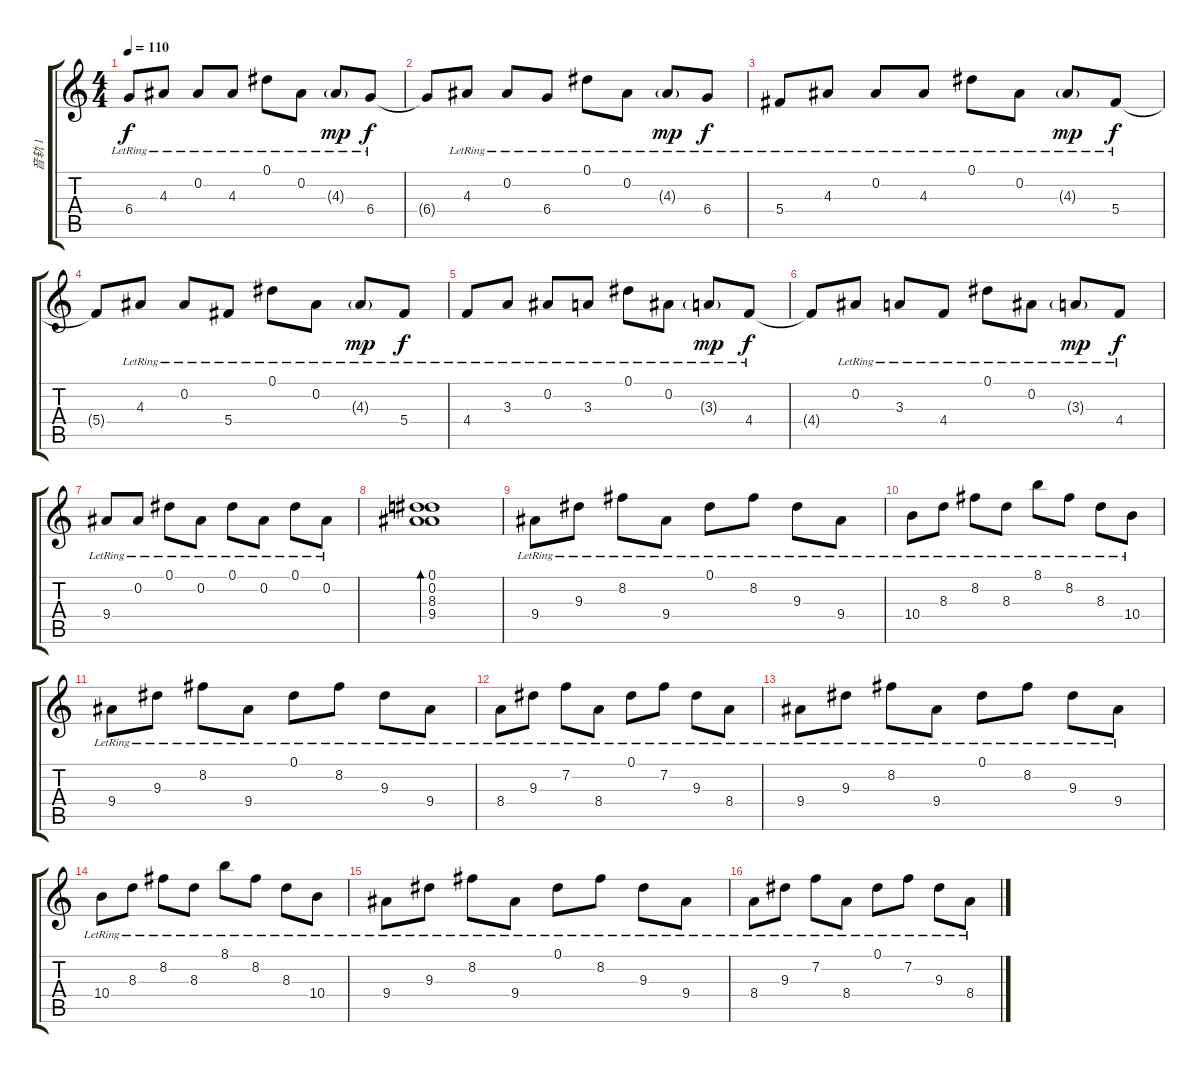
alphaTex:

\track ("音轨 1" "音轨 1") {instrument acousticguitarsteel}
\staff {score tabs}
\tuning (Eb4 Bb3 Gb3 Db3 Ab2 Eb2) {hide}
\ts (4 4)
\tempo 110
\clef g2
\ks c
6.4{lr}.8{dy f} 4.3{lr}.8 0.2{lr}.8 4.3{lr}.8 0.1{lr}.8 0.2{lr}.8 4.3{g lr}.8{dy mp} 6.4{lr}.8{dy f} |
6.4{t}.8 4.3{lr}.8 0.2{lr}.8 6.4{lr}.8 0.1{lr}.8 0.2{lr}.8 4.3{g lr}.8{dy mp} 6.4{lr}.8{dy f} |
5.4{lr}.8 4.3{lr}.8 0.2{lr}.8 4.3{lr}.8 0.1{lr}.8 0.2{lr}.8 4.3{g lr}.8{dy mp} 5.4{lr}.8{dy f} |
5.4{t}.8 4.3{lr}.8 0.2{lr}.8 5.4{lr}.8 0.1{lr}.8 0.2{lr}.8 4.3{g lr}.8{dy mp} 5.4{lr}.8{dy f} |
4.4{lr}.8 3.3{lr}.8 0.2{lr}.8 3.3{lr}.8 0.1{lr}.8 0.2{lr}.8 3.3{g lr}.8{dy mp} 4.4{lr}.8{dy f} |
4.4{t}.8 0.2{lr}.8 3.3{lr}.8 4.4{lr}.8 0.1{lr}.8 0.2{lr}.8 3.3{g lr}.8{dy mp} 4.4{lr}.8{dy f} |
9.4{lr}.8 0.2{lr}.8 0.1{lr}.8 0.2{lr}.8 0.1{lr}.8 0.2{lr}.8 0.1{lr}.8 0.2{lr}.8 |
(0.1 0.2 8.3 9.4).1{bd 240} |
9.4{lr}.8 9.3{lr}.8 8.2{lr}.8 9.4{lr}.8 0.1{lr}.8 8.2{lr}.8 9.3{lr}.8 9.4{lr}.8 |
10.4{lr}.8 8.3{lr}.8 8.2{lr}.8 8.3{lr}.8 8.1{lr}.8 8.2{lr}.8 8.3{lr}.8 10.4{lr}.8 |
9.4{lr}.8 9.3{lr}.8 8.2{lr}.8 9.4{lr}.8 0.1{lr}.8 8.2{lr}.8 9.3{lr}.8 9.4{lr}.8 |
8.4{lr}.8 9.3{lr}.8 7.2{lr}.8 8.4{lr}.8 0.1{lr}.8 7.2{lr}.8 9.3{lr}.8 8.4{lr}.8 |
9.4{lr}.8 9.3{lr}.8 8.2{lr}.8 9.4{lr}.8 0.1{lr}.8 8.2{lr}.8 9.3{lr}.8 9.4{lr}.8 |
10.4{lr}.8 8.3{lr}.8 8.2{lr}.8 8.3{lr}.8 8.1{lr}.8 8.2{lr}.8 8.3{lr}.8 10.4{lr}.8 |
9.4{lr}.8 9.3{lr}.8 8.2{lr}.8 9.4{lr}.8 0.1{lr}.8 8.2{lr}.8 9.3{lr}.8 9.4{lr}.8 |
8.4{lr}.8 9.3{lr}.8 7.2{lr}.8 8.4{lr}.8 0.1{lr}.8 7.2{lr}.8 9.3{lr}.8 8.4{lr}.8
